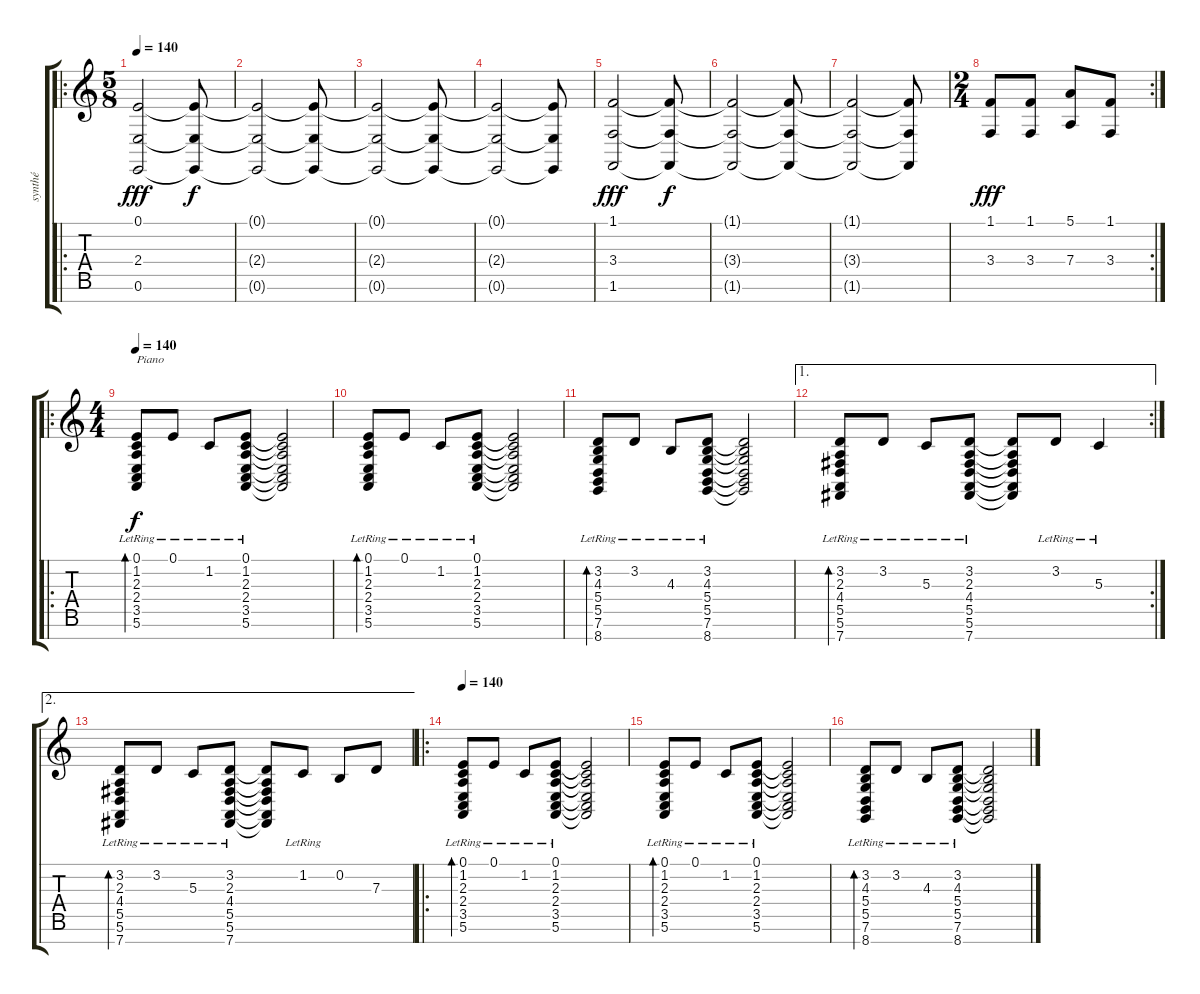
\track ("synthé" "synthé") {instrument acousticgrandpiano}
\staff {score tabs}
\tuning (E4 B3 G3 D3 A2 E2 B1) {hide}
\ro
\ts (5 8)
\tempo 140
\clef g2
\ks c
(0.1 2.4 0.6).2{dy fff balance 16 instrument churchorgan} (0.1{t} 2.4{t} 0.6{t}).8{dy f} |
(0.1{t} 2.4{t} 0.6{t}).2 (0.1{t} 2.4{t} 0.6{t}).8 |
(0.1{t} 2.4{t} 0.6{t}).2 (0.1{t} 2.4{t} 0.6{t}).8 |
(0.1{t} 2.4{t} 0.6{t}).2 (0.1{t} 2.4{t} 0.6{t}).8 |
(1.1 3.4 1.6).2{dy fff} (1.1{t} 3.4{t} 1.6{t}).8{dy f} |
(1.1{t} 3.4{t} 1.6{t}).2 (1.1{t} 3.4{t} 1.6{t}).8 |
(1.1{t} 3.4{t} 1.6{t}).2 (1.1{t} 3.4{t} 1.6{t}).8 |
\rc 2
\ts (2 4)
(1.1 3.4).8{dy fff} (1.1 3.4).8 (5.1 7.4).8 (1.1 3.4).8 |
\ro
\ts (4 4)
\tempo 140
(0.1{lr} 1.2{lr} 2.3{lr} 2.4{lr} 3.5{lr} 5.6{lr}).8{bd 480 txt "Piano" dy f balance 8 instrument acousticgrandpiano} 0.1{lr}.8 1.2{lr}.8 (0.1{lr} 1.2{lr} 2.3{lr} 2.4{lr} 3.5{lr} 5.6{lr}).8 (0.1{t} 1.2{t} 2.3{t} 2.4{t} 3.5{t} 5.6{t}).2 |
(0.1{lr} 1.2{lr} 2.3{lr} 2.4{lr} 3.5{lr} 5.6{lr}).8{bd 480} 0.1{lr}.8 1.2{lr}.8 (0.1{lr} 1.2{lr} 2.3{lr} 2.4{lr} 3.5{lr} 5.6{lr}).8 (0.1{t} 1.2{t} 2.3{t} 2.4{t} 3.5{t} 5.6{t}).2 |
(3.2{lr} 4.3{lr} 5.4{lr} 5.5{lr} 7.6{lr} 8.7{lr}).8{bd 480} 3.2{lr}.8 4.3{lr}.8 (3.2{lr} 4.3{lr} 5.4{lr} 5.5{lr} 7.6{lr} 8.7{lr}).8 (3.2{t} 4.3{t} 5.4{t} 5.5{t} 7.6{t} 8.7{t}).2 |
\ae 1
\rc 2
(3.2{lr} 2.3{lr} 4.4{lr} 5.5{lr} 5.6{lr} 7.7{lr}).8{bd 480} 3.2{lr}.8 5.3{lr}.8 (3.2{lr} 2.3{lr} 4.4{lr} 5.5{lr} 5.6{lr} 7.7{lr}).8 (3.2{t} 2.3{t} 4.4{t} 5.5{t} 5.6{t} 7.7{t}).8 3.2{lr}.8 5.3{lr}.4 |
\ae 2
(3.2{lr} 2.3{lr} 4.4{lr} 5.5{lr} 5.6{lr} 7.7{lr}).8{bd 480} 3.2{lr}.8 5.3{lr}.8 (3.2{lr} 2.3{lr} 4.4{lr} 5.5{lr} 5.6{lr} 7.7{lr}).8 (3.2{t} 2.3{t} 4.4{t} 5.5{t} 5.6{t} 7.7{t}).8 1.2{lr}.8 0.2.8 7.3.8 |
\ro
\tempo 140
(0.1{lr} 1.2{lr} 2.3{lr} 2.4{lr} 3.5{lr} 5.6{lr}).8{bd 480 instrument acousticgrandpiano} 0.1{lr}.8 1.2{lr}.8 (0.1{lr} 1.2{lr} 2.3{lr} 2.4{lr} 3.5{lr} 5.6{lr}).8 (0.1{t} 1.2{t} 2.3{t} 2.4{t} 3.5{t} 5.6{t}).2 |
(0.1{lr} 1.2{lr} 2.3{lr} 2.4{lr} 3.5{lr} 5.6{lr}).8{bd 480} 0.1{lr}.8 1.2{lr}.8 (0.1{lr} 1.2{lr} 2.3{lr} 2.4{lr} 3.5{lr} 5.6{lr}).8 (0.1{t} 1.2{t} 2.3{t} 2.4{t} 3.5{t} 5.6{t}).2 |
(3.2{lr} 4.3{lr} 5.4{lr} 5.5{lr} 7.6{lr} 8.7{lr}).8{bd 480} 3.2{lr}.8 4.3{lr}.8 (3.2{lr} 4.3{lr} 5.4{lr} 5.5{lr} 7.6{lr} 8.7{lr}).8 (3.2{t} 4.3{t} 5.4{t} 5.5{t} 7.6{t} 8.7{t}).2
